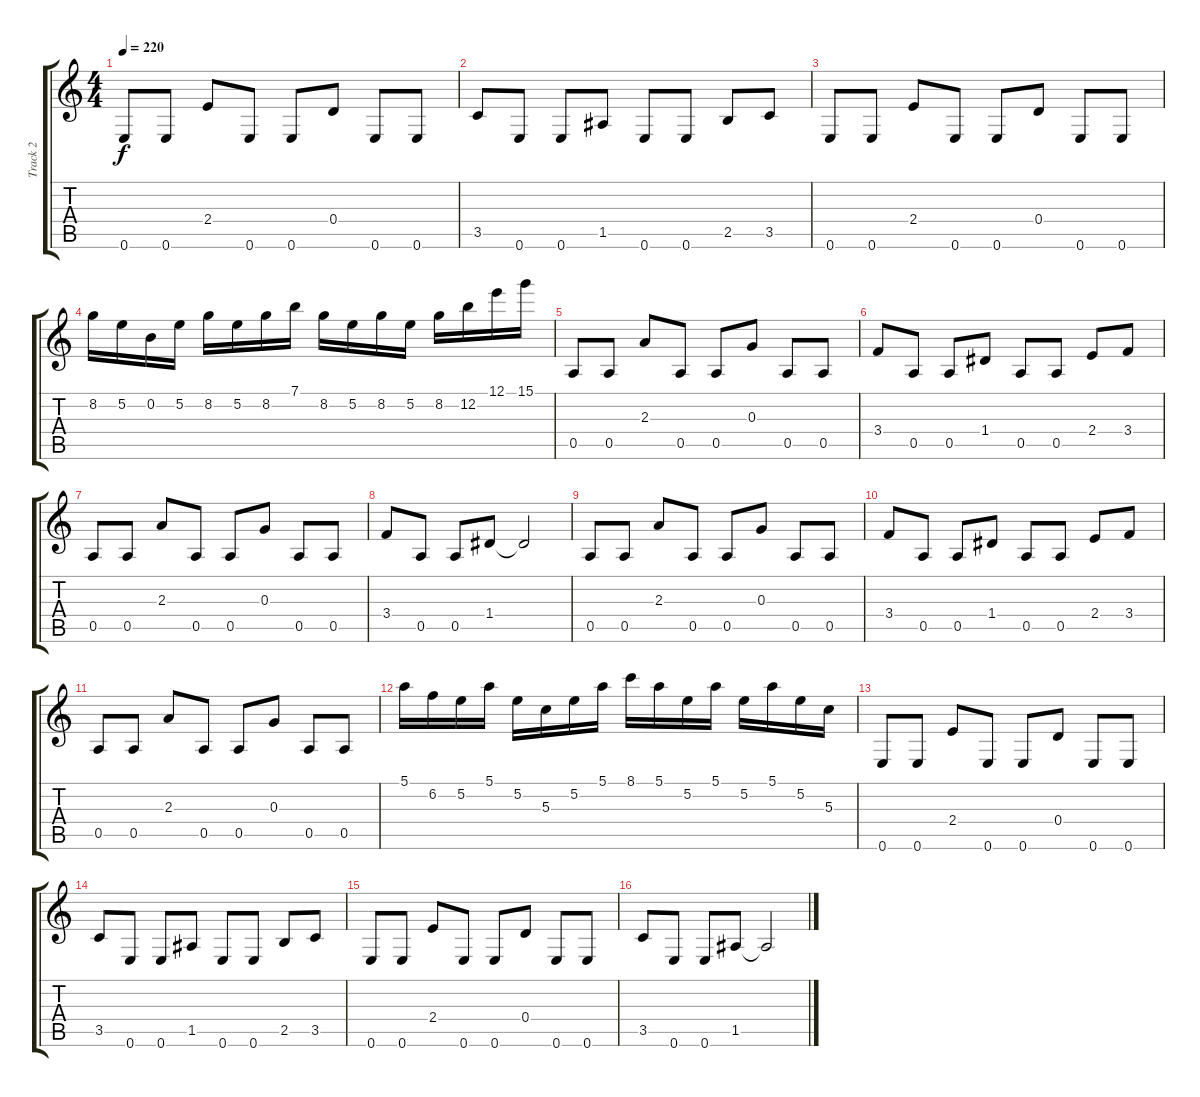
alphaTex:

\track ("Track 2" "Track 2") {instrument overdrivenguitar}
\staff {score tabs}
\tuning (E4 B3 G3 D3 A2 E2) {hide}
\ts (4 4)
\tempo 220
\clef g2
\ks c
0.6.8{dy f} 0.6.8 2.4.8 0.6.8 0.6.8 0.4.8 0.6.8 0.6.8 |
3.5.8 0.6.8 0.6.8 1.5.8 0.6.8 0.6.8 2.5.8 3.5.8 |
0.6.8 0.6.8 2.4.8 0.6.8 0.6.8 0.4.8 0.6.8 0.6.8 |
8.2.16 5.2.16 0.2.16 5.2.16 8.2.16 5.2.16 8.2.16 7.1.16 8.2.16 5.2.16 8.2.16 5.2.16 8.2.16 12.2.16 12.1.16 15.1.16 |
0.5.8 0.5.8 2.3.8 0.5.8 0.5.8 0.3.8 0.5.8 0.5.8 |
3.4.8 0.5.8 0.5.8 1.4.8 0.5.8 0.5.8 2.4.8 3.4.8 |
0.5.8 0.5.8 2.3.8 0.5.8 0.5.8 0.3.8 0.5.8 0.5.8 |
3.4.8 0.5.8 0.5.8 1.4.8 1.4{t}.2 |
0.5.8 0.5.8 2.3.8 0.5.8 0.5.8 0.3.8 0.5.8 0.5.8 |
3.4.8 0.5.8 0.5.8 1.4.8 0.5.8 0.5.8 2.4.8 3.4.8 |
0.5.8 0.5.8 2.3.8 0.5.8 0.5.8 0.3.8 0.5.8 0.5.8 |
5.1.16 6.2.16 5.2.16 5.1.16 5.2.16 5.3.16 5.2.16 5.1.16 8.1.16 5.1.16 5.2.16 5.1.16 5.2.16 5.1.16 5.2.16 5.3.16 |
0.6.8 0.6.8 2.4.8 0.6.8 0.6.8 0.4.8 0.6.8 0.6.8 |
3.5.8 0.6.8 0.6.8 1.5.8 0.6.8 0.6.8 2.5.8 3.5.8 |
0.6.8 0.6.8 2.4.8 0.6.8 0.6.8 0.4.8 0.6.8 0.6.8 |
3.5.8 0.6.8 0.6.8 1.5.8 1.5{t}.2
